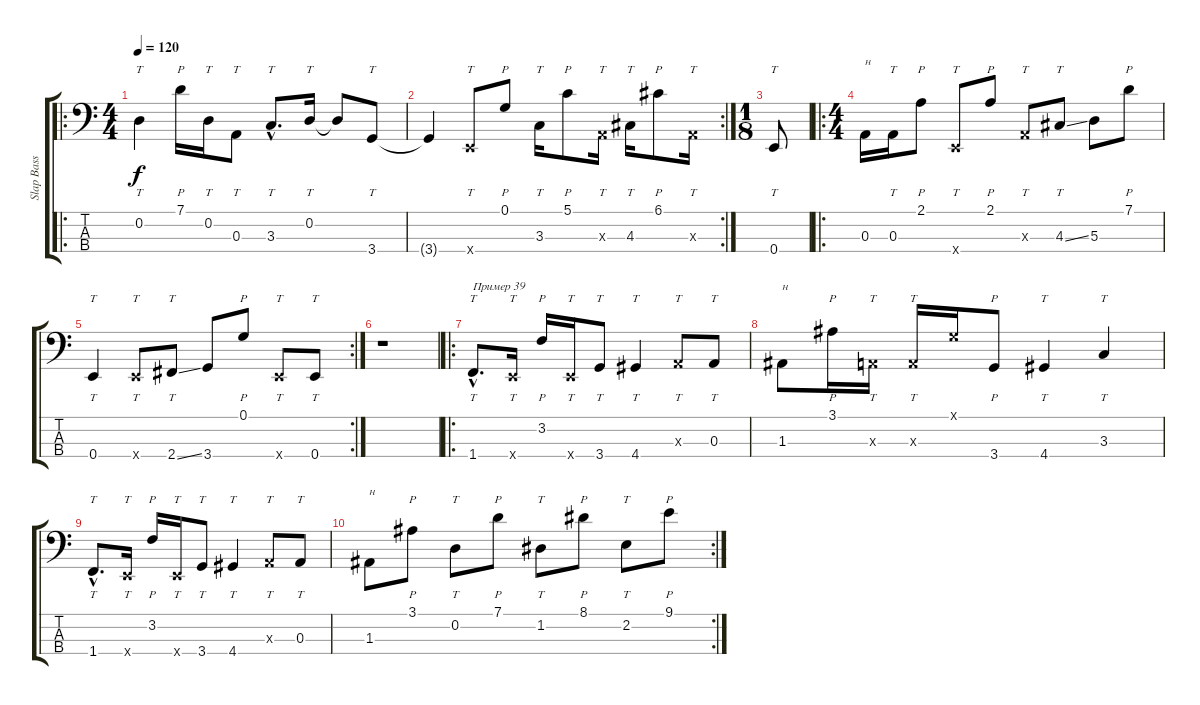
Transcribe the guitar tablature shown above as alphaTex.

\track ("Slap Bass" "Slap Bass") {instrument slapbass1}
\staff {score tabs}
\tuning (G2 D2 A1 E1) {hide}
\ro
\ts (4 4)
\tempo 120
\clef f4
\ks c
0.2.4{tt dy f} 7.1.16{p} 0.2.16{tt} 0.3.8{tt} 3.3{hac}.8{tt d} 0.2.16{tt} 0.2{t}.8 3.4.8{tt} |
\rc 2
3.4{t}.4 0.4{x}.8{tt} 0.1.8{p} 3.3.16{tt} 5.1.8{p} 0.3{x}.16{tt} 4.3.16{tt} 6.1.8{p} 0.3{x}.16{tt} |
\ts (1 8)
0.4.8{tt} |
\ro
\ts (4 4)
0.3.16{txt "н"} 0.3.16{tt} 2.1.8{p} 0.4{x}.8{tt} 2.1.8{p} 0.3{x}.8{tt} 4.3{ss}.8{tt} 5.3.8 7.1.8{p} |
\rc 2
0.4.4{tt} 0.4{x}.8{tt} 2.4{ss}.8{tt} 3.4.8 0.1.8{p} 0.4{x}.8{tt} 0.4.8{tt} |
r.1 |
\ro
1.4{hac}.8{tt d txt "Пример 39"} 0.4{x}.16{tt} 3.2.16{p} 0.4{x}.16{tt} 3.4.8{tt} 4.4.4{tt} 0.3{x}.8{tt} 0.3.8{tt} |
1.3.8{txt "н"} 3.1.16{p} 0.3{x}.16{tt} 0.3{x}.16{tt} 0.1{x}.16 3.4.8{p} 4.4.4{tt} 3.3.4{tt} |
1.4{hac}.8{tt d} 0.4{x}.16{tt} 3.2.16{p} 0.4{x}.16{tt} 3.4.8{tt} 4.4.4{tt} 0.3{x}.8{tt} 0.3.8{tt} |
\rc 2
1.3.8{txt "н"} 3.1.8{p} 0.2.8{tt} 7.1.8{p} 1.2.8{tt} 8.1.8{p} 2.2.8{tt} 9.1.8{p}
